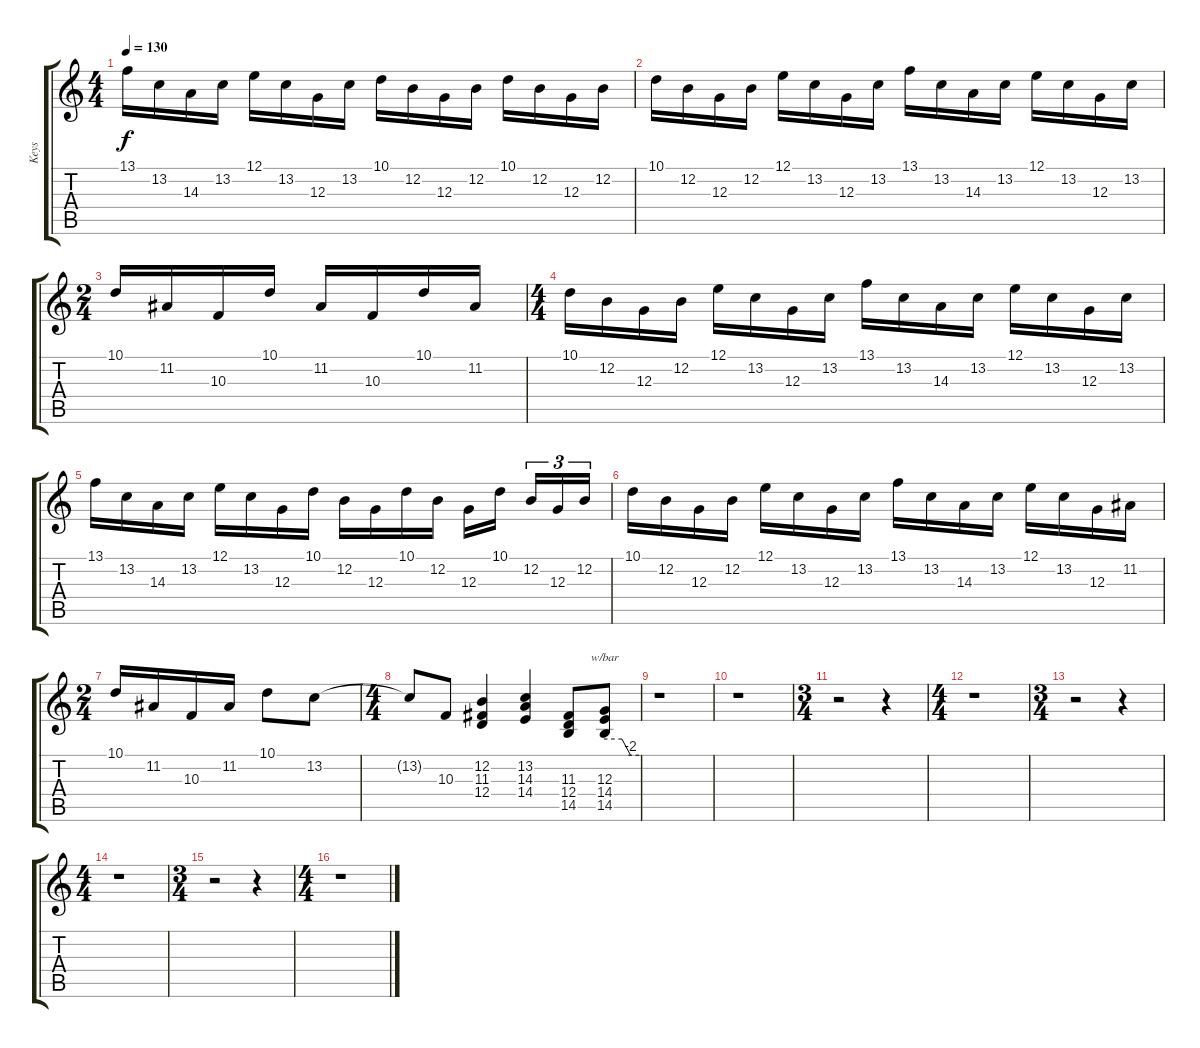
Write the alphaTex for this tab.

\track ("Keys" "Keys") {instrument rockorgan}
\staff {score tabs}
\tuning (E4 B3 G3 D3 A2 E2) {hide}
\ts (4 4)
\tempo 130
\clef g2
\ks c
13.1.16{dy f} 13.2.16 14.3.16 13.2.16 12.1.16 13.2.16 12.3.16 13.2.16 10.1.16 12.2.16 12.3.16 12.2.16 10.1.16 12.2.16 12.3.16 12.2.16 |
10.1.16 12.2.16 12.3.16 12.2.16 12.1.16 13.2.16 12.3.16 13.2.16 13.1.16 13.2.16 14.3.16 13.2.16 12.1.16 13.2.16 12.3.16 13.2.16 |
\ts (2 4)
10.1.16 11.2.16 10.3.16 10.1.16 11.2.16 10.3.16 10.1.16 11.2.16 |
\ts (4 4)
10.1.16 12.2.16 12.3.16 12.2.16 12.1.16 13.2.16 12.3.16 13.2.16 13.1.16 13.2.16 14.3.16 13.2.16 12.1.16 13.2.16 12.3.16 13.2.16 |
13.1.16 13.2.16 14.3.16 13.2.16 12.1.16 13.2.16 12.3.16 10.1.16 12.2.16 12.3.16 10.1.16 12.2.16 12.3.16 10.1.16{beam splitsecondary} 12.2.16{tu (3 2)} 12.3.16{tu (3 2)} 12.2.16{tu (3 2)} |
10.1.16 12.2.16 12.3.16 12.2.16 12.1.16 13.2.16 12.3.16 13.2.16 13.1.16 13.2.16 14.3.16 13.2.16 12.1.16 13.2.16 12.3.16 11.2.16 |
\ts (2 4)
10.1.16 11.2.16 10.3.16 11.2.16 10.1.8 13.2.8 |
\ts (4 4)
13.2{t}.8 10.3.8 (12.2 11.3 12.4).4 (13.2 14.3 14.4).4 (11.3 12.4 14.5).8 (12.3 14.4 14.5).8{tbe (custom default 0 0 30 0 45 -8 60 -8)} |
r.1 |
r.1 |
\ts (3 4)
r.2 r.4 |
\ts (4 4)
r.1 |
\ts (3 4)
r.2 r.4 |
\ts (4 4)
r.1 |
\ts (3 4)
r.2 r.4 |
\ts (4 4)
r.1
